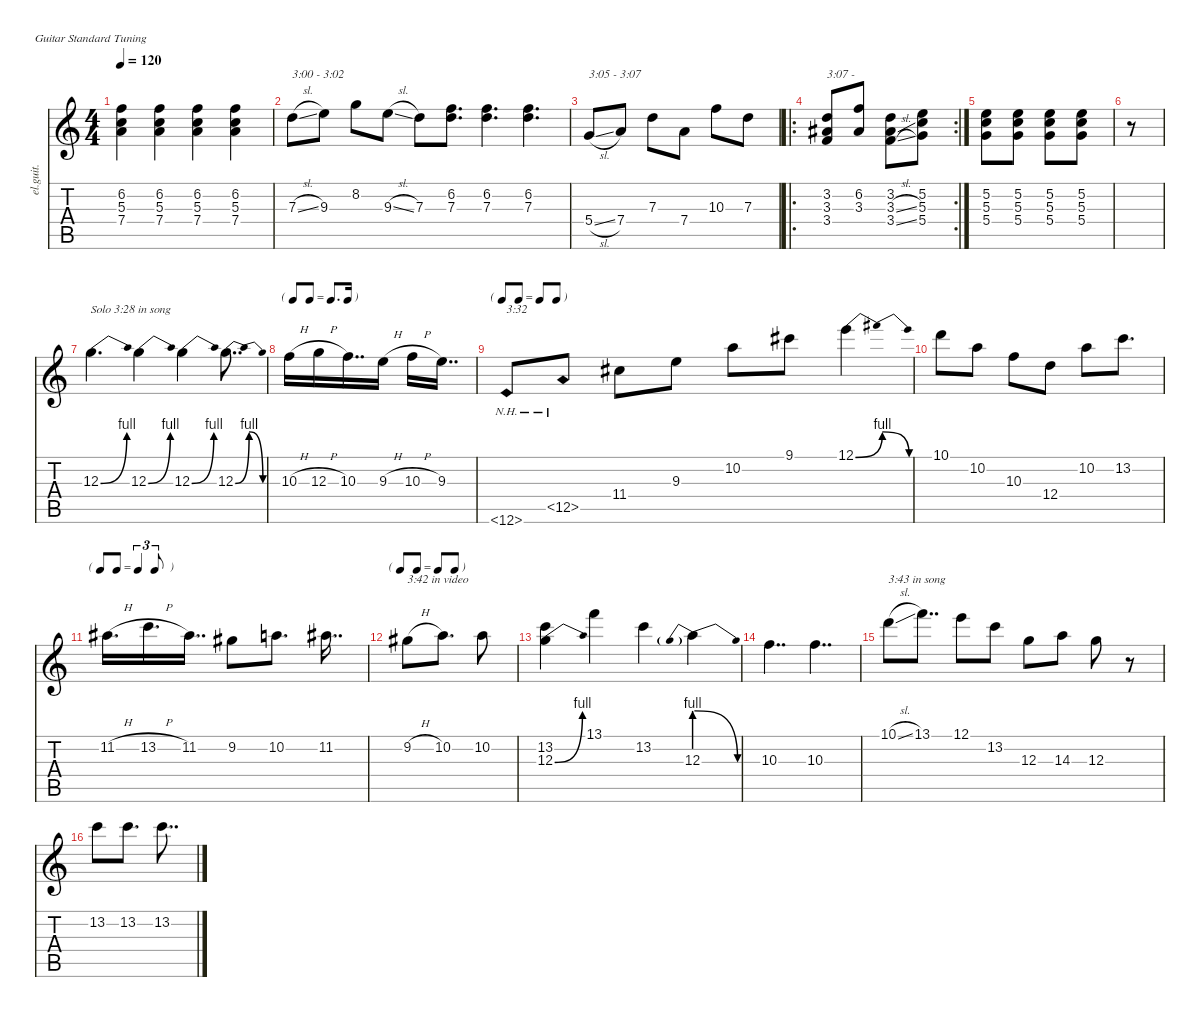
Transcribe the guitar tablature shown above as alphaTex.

\defaultSystemsLayout 4
\hideDynamics
\bracketExtendMode nobrackets
\track ("Lead" "el.guit.") {instrument electricguitarclean}
\staff {score tabs}
\tuning (E4 B3 G3 D3 A2 E2)
\ts (4 4)
\tempo 120
\clef g2
\ks c
(7.4 5.3 6.2).4{dy mf beam Down} (7.4 5.3 6.2).4{beam Down} (7.4 5.3 6.2).4{beam Down} (7.4 5.3 6.2).4{beam Down} |
7.3{sl}.8{txt "3:00 - 3:02" beam Down} 9.3.8{beam Down} 8.2.8{beam Down} 9.3{sl}.8{beam Down} 7.3.8{beam Down} (6.2 7.3).8{d beam Down} (6.2 7.3).4{d beam Down} (6.2 7.3).4{d beam Down} |
5.4{sl}.8{txt "3:05 - 3:07" beam Up} 7.4.8{beam Up} 7.3.8{beam Down} 7.4.8{beam Down} 10.3.8{beam Down} 7.3.8{beam Down} |
\ro
\rc 2
(3.2 3.3{acc #} 3.4).8{txt "3:07 - " beam Up} (6.2 3.3{acc #}).8{beam Up} (3.2 3.3{sl acc #} 3.4{sl}).8{beam Down} (5.2 5.3 5.4).8{beam Down} |
(5.2 5.3 5.4).8{beam Down} (5.2 5.3 5.4).8{beam Down} (5.2 5.3 5.4).8{beam Down} (5.2 5.3 5.4).8{beam Down} |
r.8{beam Down} |
12.3{be (bend 0 0 15 4)}.4{d txt "Solo 3:28 in song" beam Down} 12.3{be (bend 0 0 15 4)}.4{beam Down} 12.3{be (bend 0 0 15 4)}.4{beam Down} 12.3{be (bendrelease 0 0 10.2 4 20.4 4 30 0)}.8{dd beam Down} |
\tf dotted8th
10.3{h}.16{beam Down} 12.3{h}.16{beam Down} 10.3.16{dd beam Down} 9.3{h}.16{beam Down} 10.3{h}.16{beam Down} 9.3.16{dd beam Down} |
\tf none
12.6{nh}.8{txt "3:32" beam Up} 12.5{nh}.8{beam Up} 11.4{acc #}.8{beam Down} 9.3.8{beam Down} 10.2.8{beam Down} 9.1{acc #}.8{beam Down} 12.1{be (bendrelease 0 0 10.2 4 20.4 4 30 0)}.4{beam Down} |
10.1.8{beam Down} 10.2.8{beam Down} 10.3.8{beam Down} 12.4.8{beam Down} 10.2.8{beam Down} 13.2.8{d beam Down} |
\tf triplet8th
11.2{h acc #}.16{d beam Down} 13.2{h}.16{d beam Down} 11.2{acc #}.16{dd beam Down} 9.2{acc #}.8{beam Down} 10.2.8{d beam Down} 11.2{acc #}.16{dd beam Down} |
\tf none
9.2{h acc #}.8{txt "3:42 in video" beam Down} 10.2.8{d beam Down} 10.2.8{beam Down} |
(13.2 12.3{be (bend 0 0 15 4)}).4{beam Down} 13.1.4{beam Down} 13.2.4{beam Down} 12.3{be (prebendrelease 0 4 15 0)}.4{beam Down} |
10.3.4{dd beam Down} 10.3.4{dd beam Down} |
10.1{sl}.8{txt "3:43 in song" beam Down} 13.1.8{dd beam Down} 12.1.8{beam Down} 13.2.8{beam Down} 12.3.8{beam Down} 14.3.8{beam Down} 12.3.8{beam Down} r.8{beam Down} |
13.2.8{beam Down} 13.2.8{d beam Down} 13.2.8{dd beam Down}
